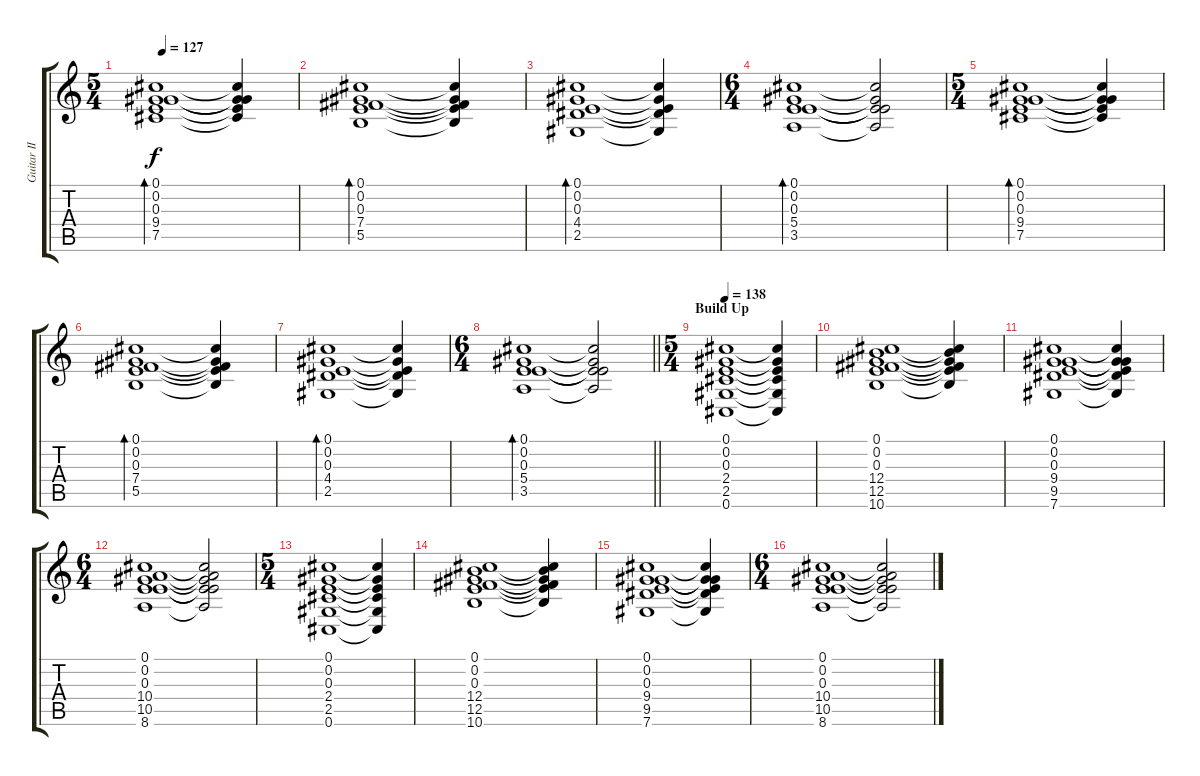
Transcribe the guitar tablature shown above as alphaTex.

\track ("Guitar II" "Guitar II") {instrument distortionguitar}
\staff {score tabs}
\tuning (Db4 Ab3 E3 B2 Gb2 Db2) {hide}
\ts (5 4)
\tempo 127
\clef g2
\ks c
(0.1 0.2 0.3 9.4 7.5).1{bd 120 dy f} (0.1{t} 0.2{t} 0.3{t} 9.4{t} 7.5{t}).4 |
(0.1 0.2 0.3 7.4 5.5).1{bd 120} (0.1{t} 0.2{t} 0.3{t} 7.4{t} 5.5{t}).4 |
(0.1 0.2 0.3 4.4 2.5).1{bd 120} (0.1{t} 0.2{t} 0.3{t} 4.4{t} 2.5{t}).4 |
\ts (6 4)
(0.1 0.2 0.3 5.4 3.5).1{bd 120} (0.1{t} 0.2{t} 0.3{t} 5.4{t} 3.5{t}).2 |
\ts (5 4)
(0.1 0.2 0.3 9.4 7.5).1{bd 120} (0.1{t} 0.2{t} 0.3{t} 9.4{t} 7.5{t}).4 |
(0.1 0.2 0.3 7.4 5.5).1{bd 120} (0.1{t} 0.2{t} 0.3{t} 7.4{t} 5.5{t}).4 |
(0.1 0.2 0.3 4.4 2.5).1{bd 120} (0.1{t} 0.2{t} 0.3{t} 4.4{t} 2.5{t}).4 |
\ts (6 4)
\barLineRight lightlight
(0.1 0.2 0.3 5.4 3.5).1{bd 120} (0.1{t} 0.2{t} 0.3{t} 5.4{t} 3.5{t}).2 |
\ts (5 4)
\section ("" "Build Up")
\tempo 138
(0.1 0.2 0.3 2.4 2.5 0.6).1{volume 12 instrument distortionguitar} (0.1{t} 0.2{t} 0.3{t} 2.4{t} 2.5{t} 0.6{t}).4 |
(0.1 0.2 0.3 12.4 12.5 10.6).1 (0.1{t} 0.2{t} 0.3{t} 12.4{t} 12.5{t} 10.6{t}).4 |
(0.1 0.2 0.3 9.4 9.5 7.6).1 (0.1{t} 0.2{t} 0.3{t} 9.4{t} 9.5{t} 7.6{t}).4 |
\ts (6 4)
(0.1 0.2 0.3 10.4 10.5 8.6).1 (0.1{t} 0.2{t} 0.3{t} 10.4{t} 10.5{t} 8.6{t}).2 |
\ts (5 4)
(0.1 0.2 0.3 2.4 2.5 0.6).1 (0.1{t} 0.2{t} 0.3{t} 2.4{t} 2.5{t} 0.6{t}).4 |
(0.1 0.2 0.3 12.4 12.5 10.6).1 (0.1{t} 0.2{t} 0.3{t} 12.4{t} 12.5{t} 10.6{t}).4 |
(0.1 0.2 0.3 9.4 9.5 7.6).1 (0.1{t} 0.2{t} 0.3{t} 9.4{t} 9.5{t} 7.6{t}).4 |
\ts (6 4)
(0.1 0.2 0.3 10.4 10.5 8.6).1 (0.1{t} 0.2{t} 0.3{t} 10.4{t} 10.5{t} 8.6{t}).2
